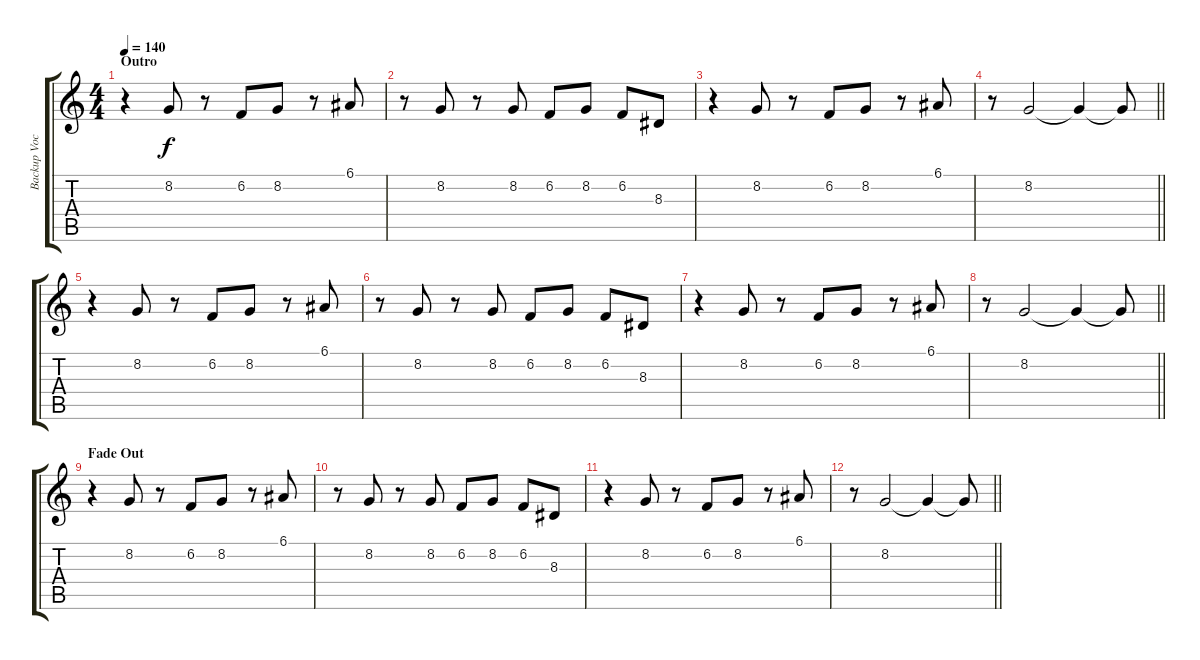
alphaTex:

\track ("Backup Vocals" "Backup Voc") {instrument pad7halo}
\staff {score tabs}
\tuning (E4 B3 G3 D3 A2 D2) {hide}
\ts (4 4)
\section ("" "Outro")
\tempo 140
\clef g2
\ks c
r.4{dy f} 8.2.8 r.8 6.2.8 8.2.8 r.8 6.1.8 |
r.8 8.2.8 r.8 8.2.8 6.2.8 8.2.8 6.2.8 8.3.8 |
r.4 8.2.8 r.8 6.2.8 8.2.8 r.8 6.1.8 |
\barLineRight lightlight
r.8 8.2.2 8.2{t}.4 8.2{t}.8 |
r.4 8.2.8 r.8 6.2.8 8.2.8 r.8 6.1.8 |
r.8 8.2.8 r.8 8.2.8 6.2.8 8.2.8 6.2.8 8.3.8 |
r.4 8.2.8 r.8 6.2.8 8.2.8 r.8 6.1.8 |
\barLineRight lightlight
r.8 8.2.2 8.2{t}.4 8.2{t}.8 |
\section ("" "Fade Out")
r.4 8.2.8 r.8 6.2.8 8.2.8 r.8 6.1.8 |
r.8 8.2.8 r.8 8.2.8 6.2.8 8.2.8 6.2.8 8.3.8 |
r.4 8.2.8 r.8 6.2.8 8.2.8 r.8 6.1.8 |
\barLineRight lightlight
r.8 8.2.2 8.2{t}.4 8.2{t}.8
